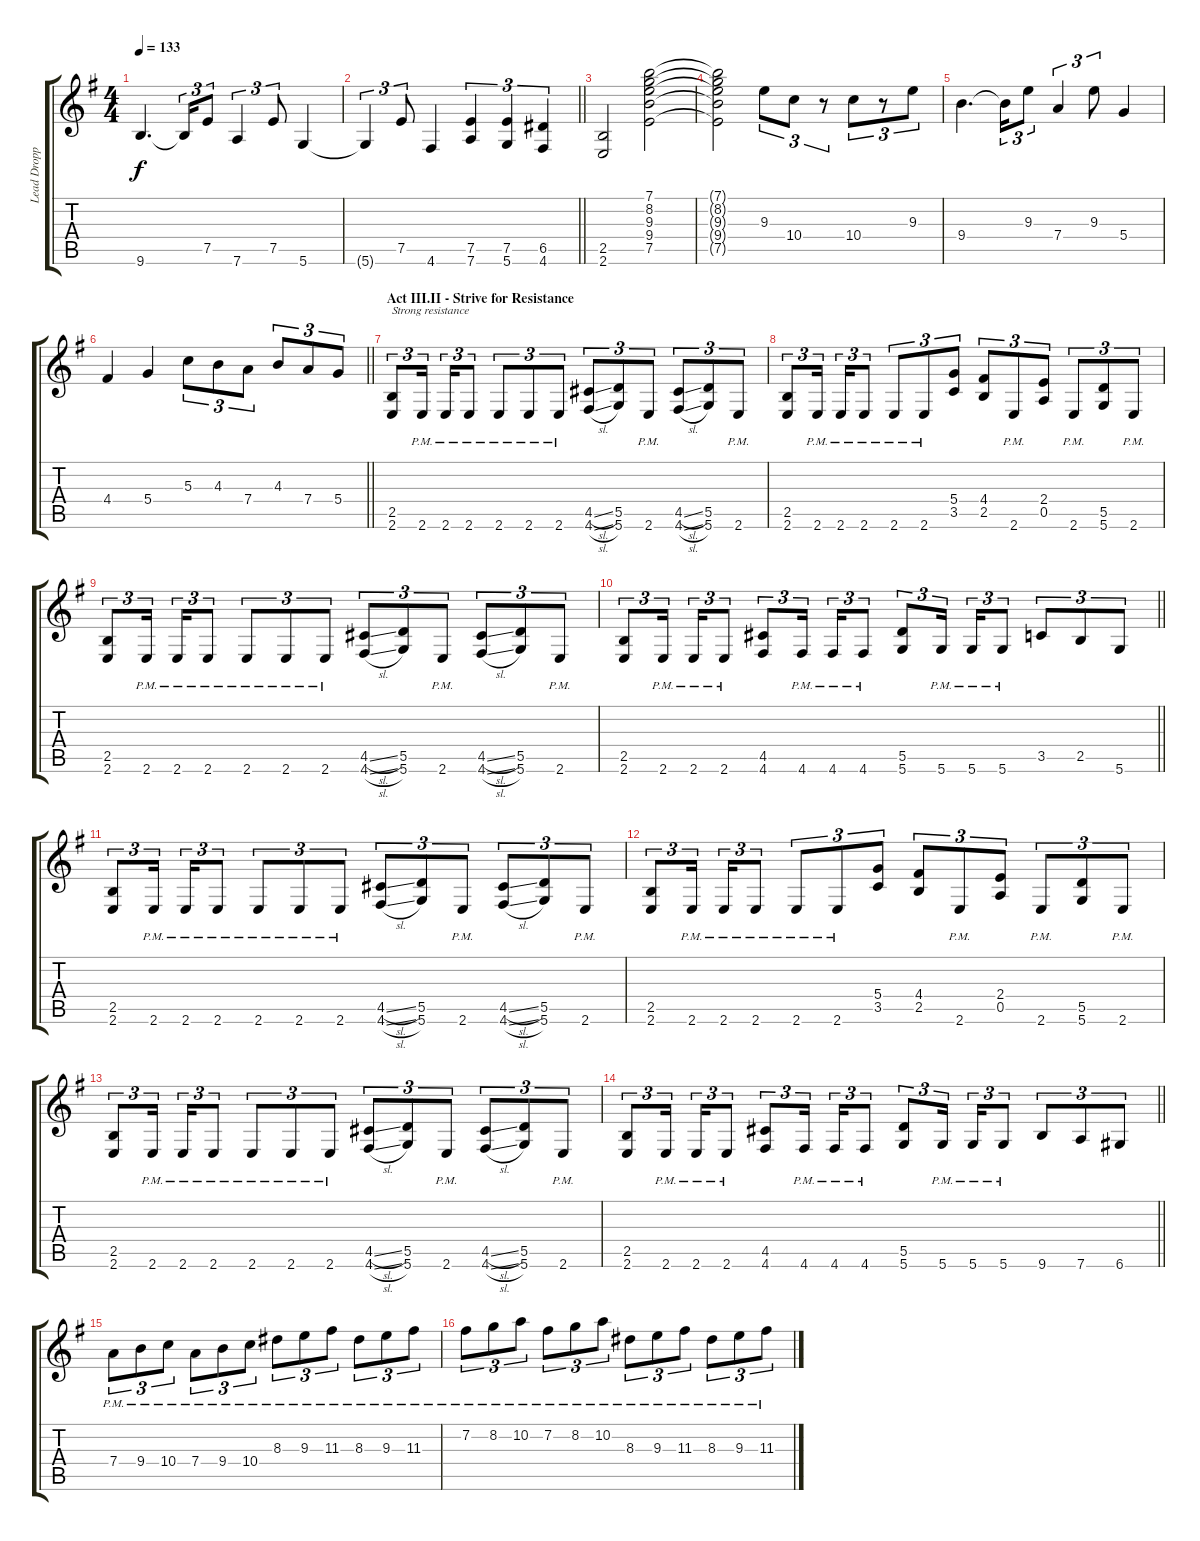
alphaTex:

\track ("Lead Dropped D " "Lead Dropp") {instrument distortionguitar}
\staff {score tabs}
\tuning (E4 B3 G3 D3 A2 D2) {hide}
\ts (4 4)
\tempo 133
\clef g2
\ks eminor
9.6.4{d dy f} 9.6{t}.16{tu (3 2)} 7.5.8{tu (3 2)} 7.6.4{tu (3 2)} 7.5.8{tu (3 2)} 5.6.4 |
\barLineRight lightlight
5.6{t}.4{tu (3 2)} 7.5.8{tu (3 2)} 4.6.4 (7.5 7.6).4{tu (3 2)} (7.5 5.6).4{tu (3 2)} (6.5 4.6).4{tu (3 2)} |
(2.5 2.6).2 (7.1 8.2 9.3 9.4 7.5).2 |
(7.1{t} 8.2{t} 9.3{t} 9.4{t} 7.5{t}).2 9.3.8{tu (3 2) balance 8} 10.4.8{tu (3 2)} r.8{tu (3 2)} 10.4.8{tu (3 2)} r.8{tu (3 2)} 9.3.8{tu (3 2)} |
9.4.4{d} 9.4{t}.16{tu (3 2)} 9.3.8{tu (3 2)} 7.4.4{tu (3 2)} 9.3.8{tu (3 2)} 5.4.4 |
\barLineRight lightlight
4.4.4 5.4.4 5.3.8{tu (3 2)} 4.3.8{tu (3 2)} 7.4.8{tu (3 2)} 4.3.8{tu (3 2)} 7.4.8{tu (3 2)} 5.4.8{tu (3 2)} |
\section ("" "Act III.II - Strive for Resistance")
(2.5 2.6).8{tu (3 2) txt "Strong resistance" balance 0} 2.6{pm}.16{tu (3 2) beam splitsecondary} 2.6{pm}.16{tu (3 2)} 2.6{pm}.8{tu (3 2)} 2.6{pm}.8{tu (3 2)} 2.6{pm}.8{tu (3 2)} 2.6{pm}.8{tu (3 2)} (4.5{sl} 4.6{sl}).8{tu (3 2)} (5.5 5.6).8{tu (3 2)} 2.6{pm}.8{tu (3 2)} (4.5{sl} 4.6{sl}).8{tu (3 2)} (5.5 5.6).8{tu (3 2)} 2.6{pm}.8{tu (3 2)} |
(2.5 2.6).8{tu (3 2)} 2.6{pm}.16{tu (3 2) beam splitsecondary} 2.6{pm}.16{tu (3 2)} 2.6{pm}.8{tu (3 2)} 2.6{pm}.8{tu (3 2)} 2.6{pm}.8{tu (3 2)} (5.4 3.5).8{tu (3 2)} (4.4 2.5).8{tu (3 2)} 2.6{pm}.8{tu (3 2)} (2.4 0.5).8{tu (3 2)} 2.6{pm}.8{tu (3 2)} (5.5 5.6).8{tu (3 2)} 2.6{pm}.8{tu (3 2)} |
(2.5 2.6).8{tu (3 2)} 2.6{pm}.16{tu (3 2) beam splitsecondary} 2.6{pm}.16{tu (3 2)} 2.6{pm}.8{tu (3 2)} 2.6{pm}.8{tu (3 2)} 2.6{pm}.8{tu (3 2)} 2.6{pm}.8{tu (3 2)} (4.5{sl} 4.6{sl}).8{tu (3 2)} (5.5 5.6).8{tu (3 2)} 2.6{pm}.8{tu (3 2)} (4.5{sl} 4.6{sl}).8{tu (3 2)} (5.5 5.6).8{tu (3 2)} 2.6{pm}.8{tu (3 2)} |
\barLineRight lightlight
(2.5 2.6).8{tu (3 2)} 2.6{pm}.16{tu (3 2) beam splitsecondary} 2.6{pm}.16{tu (3 2)} 2.6{pm}.8{tu (3 2)} (4.5 4.6).8{tu (3 2)} 4.6{pm}.16{tu (3 2) beam splitsecondary} 4.6{pm}.16{tu (3 2)} 4.6{pm}.8{tu (3 2)} (5.5 5.6).8{tu (3 2)} 5.6{pm}.16{tu (3 2) beam splitsecondary} 5.6{pm}.16{tu (3 2)} 5.6{pm}.8{tu (3 2)} 3.5.8{tu (3 2)} 2.5.8{tu (3 2)} 5.6.8{tu (3 2)} |
(2.5 2.6).8{tu (3 2)} 2.6{pm}.16{tu (3 2) beam splitsecondary} 2.6{pm}.16{tu (3 2)} 2.6{pm}.8{tu (3 2)} 2.6{pm}.8{tu (3 2)} 2.6{pm}.8{tu (3 2)} 2.6{pm}.8{tu (3 2)} (4.5{sl} 4.6{sl}).8{tu (3 2)} (5.5 5.6).8{tu (3 2)} 2.6{pm}.8{tu (3 2)} (4.5{sl} 4.6{sl}).8{tu (3 2)} (5.5 5.6).8{tu (3 2)} 2.6{pm}.8{tu (3 2)} |
(2.5 2.6).8{tu (3 2)} 2.6{pm}.16{tu (3 2) beam splitsecondary} 2.6{pm}.16{tu (3 2)} 2.6{pm}.8{tu (3 2)} 2.6{pm}.8{tu (3 2)} 2.6{pm}.8{tu (3 2)} (5.4 3.5).8{tu (3 2)} (4.4 2.5).8{tu (3 2)} 2.6{pm}.8{tu (3 2)} (2.4 0.5).8{tu (3 2)} 2.6{pm}.8{tu (3 2)} (5.5 5.6).8{tu (3 2)} 2.6{pm}.8{tu (3 2)} |
(2.5 2.6).8{tu (3 2)} 2.6{pm}.16{tu (3 2) beam splitsecondary} 2.6{pm}.16{tu (3 2)} 2.6{pm}.8{tu (3 2)} 2.6{pm}.8{tu (3 2)} 2.6{pm}.8{tu (3 2)} 2.6{pm}.8{tu (3 2)} (4.5{sl} 4.6{sl}).8{tu (3 2)} (5.5 5.6).8{tu (3 2)} 2.6{pm}.8{tu (3 2)} (4.5{sl} 4.6{sl}).8{tu (3 2)} (5.5 5.6).8{tu (3 2)} 2.6{pm}.8{tu (3 2)} |
\barLineRight lightlight
(2.5 2.6).8{tu (3 2)} 2.6{pm}.16{tu (3 2) beam splitsecondary} 2.6{pm}.16{tu (3 2)} 2.6{pm}.8{tu (3 2)} (4.5 4.6).8{tu (3 2)} 4.6{pm}.16{tu (3 2) beam splitsecondary} 4.6{pm}.16{tu (3 2)} 4.6{pm}.8{tu (3 2)} (5.5 5.6).8{tu (3 2)} 5.6{pm}.16{tu (3 2) beam splitsecondary} 5.6{pm}.16{tu (3 2)} 5.6{pm}.8{tu (3 2)} 9.6.8{tu (3 2)} 7.6.8{tu (3 2)} 6.6.8{tu (3 2)} |
7.4{pm}.8{tu (3 2) balance 8} 9.4{pm}.8{tu (3 2)} 10.4{pm}.8{tu (3 2)} 7.4{pm}.8{tu (3 2)} 9.4{pm}.8{tu (3 2)} 10.4{pm}.8{tu (3 2)} 8.3{pm}.8{tu (3 2)} 9.3{pm}.8{tu (3 2)} 11.3{pm}.8{tu (3 2)} 8.3{pm}.8{tu (3 2)} 9.3{pm}.8{tu (3 2)} 11.3{pm}.8{tu (3 2)} |
7.2{pm}.8{tu (3 2)} 8.2{pm}.8{tu (3 2)} 10.2{pm}.8{tu (3 2)} 7.2{pm}.8{tu (3 2)} 8.2{pm}.8{tu (3 2)} 10.2{pm}.8{tu (3 2)} 8.3{pm}.8{tu (3 2)} 9.3{pm}.8{tu (3 2)} 11.3{pm}.8{tu (3 2)} 8.3{pm}.8{tu (3 2)} 9.3{pm}.8{tu (3 2)} 11.3{pm}.8{tu (3 2)}
